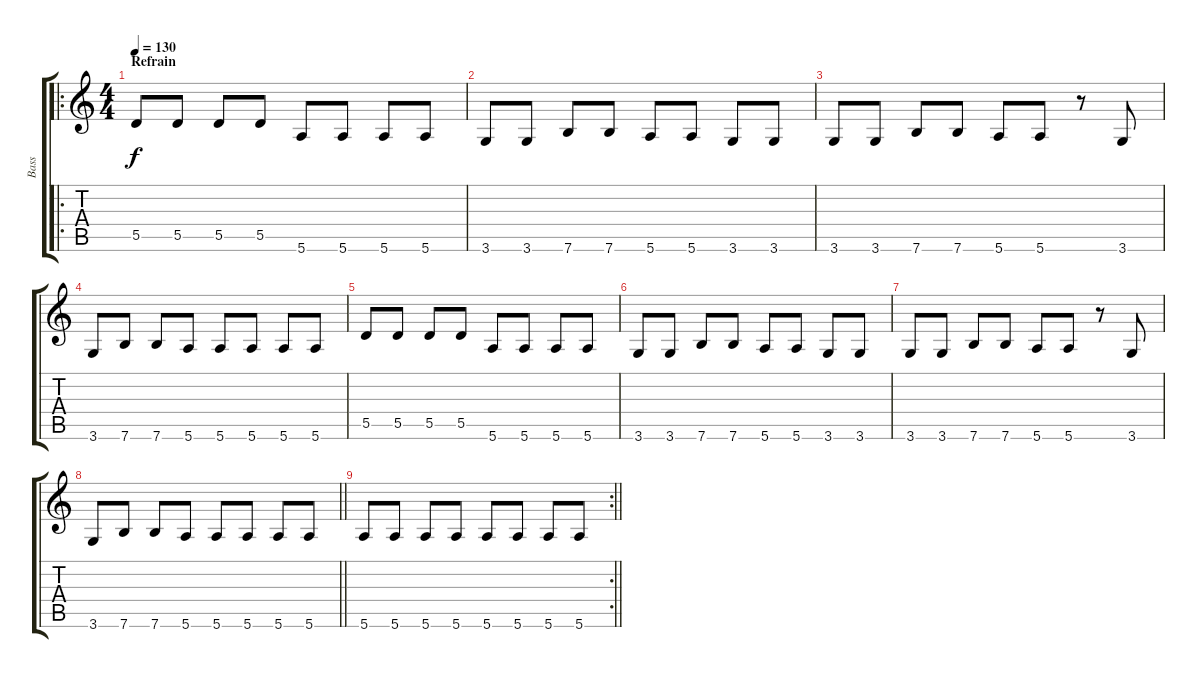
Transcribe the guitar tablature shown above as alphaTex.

\track ("Bass" "Bass") {instrument electricbasspick}
\staff {score tabs}
\tuning (E4 B3 G3 D3 A2 E2) {hide}
\ro
\ts (4 4)
\section ("" "Refrain")
\tempo 130
\clef g2
\ks c
5.5.8{dy f} 5.5.8 5.5.8 5.5.8 5.6.8 5.6.8 5.6.8 5.6.8 |
3.6.8 3.6.8 7.6.8 7.6.8 5.6.8 5.6.8 3.6.8 3.6.8 |
3.6.8 3.6.8 7.6.8 7.6.8 5.6.8 5.6.8 r.8 3.6.8 |
3.6.8 7.6.8 7.6.8 5.6.8 5.6.8 5.6.8 5.6.8 5.6.8 |
5.5.8 5.5.8 5.5.8 5.5.8 5.6.8 5.6.8 5.6.8 5.6.8 |
3.6.8 3.6.8 7.6.8 7.6.8 5.6.8 5.6.8 3.6.8 3.6.8 |
3.6.8 3.6.8 7.6.8 7.6.8 5.6.8 5.6.8 r.8 3.6.8 |
\barLineRight lightlight
3.6.8 7.6.8 7.6.8 5.6.8 5.6.8 5.6.8 5.6.8 5.6.8 |
\rc 2
\barLineRight lightlight
5.6.8 5.6.8 5.6.8 5.6.8 5.6.8 5.6.8 5.6.8 5.6.8
